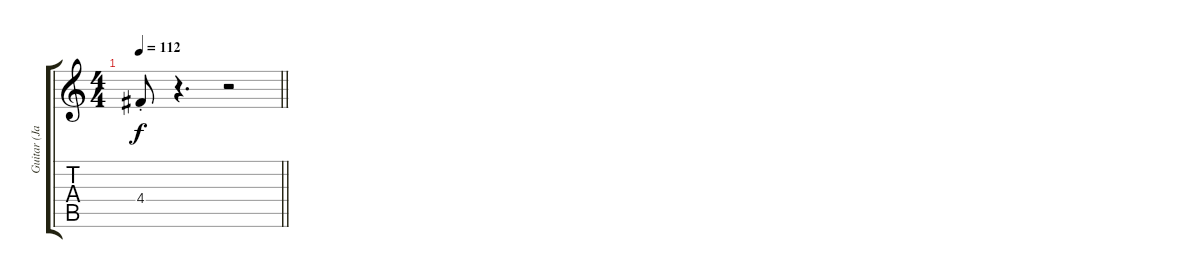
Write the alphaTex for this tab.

\track ("Guitar (Jamie)" "Guitar (Ja") {instrument overdrivenguitar}
\staff {score tabs}
\tuning (E4 B3 G3 D3 A2 E2) {hide}
\ts (4 4)
\tempo 112
\clef g2
\barLineRight lightlight
\ks c
4.4{st}.8{dy f} r.4{d} r.2
